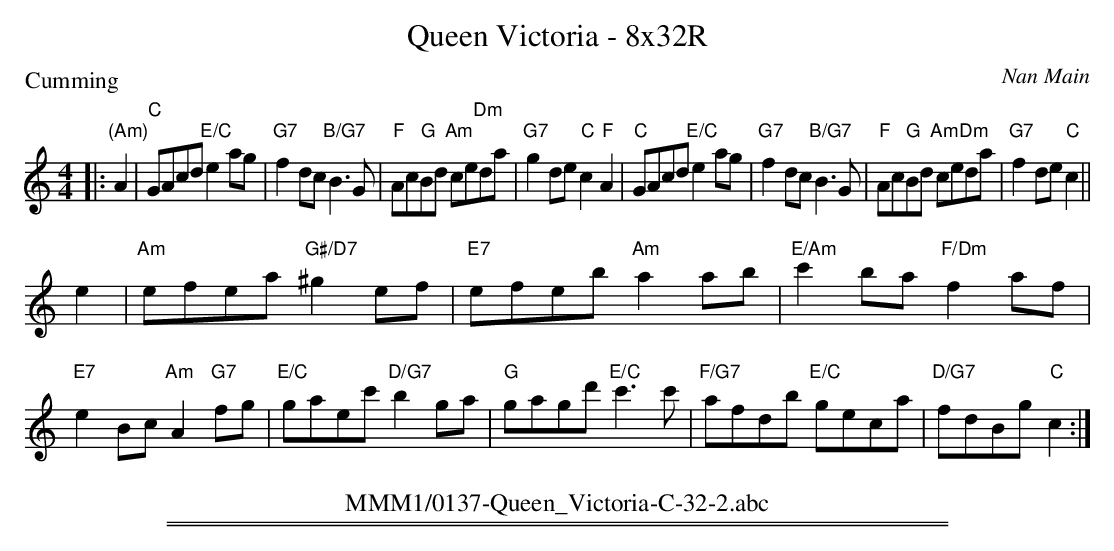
X:1
T: Queen Victoria - 8x32R
P: Cumming
C: Nan Main
M: 4/4
L: 1/8
K: C
|: "(Am)"A2 |\
"C"GAcd "E/C"e2ag | "G7"f2dc "B/G7"B3G | "F"Ac"G"Bd "Am"ce"Dm"da | "G7"g2de "C"c2"F"A2 |\
"C"GAcd "E/C"e2ag | "G7"f2dc "B/G7"B3G | "F"Ac"G"Bd "Am"ce"Dm"da | "G7"f2de "C"c2 ||
e2 |\
"Am"efea "G#/D7"^g2ef | "E7"efeb "Am"a2ab | "E/Am"c'2ba "F/Dm"f2af | "E7"e2Bc "Am"A2"G7"fg |\
"E/C"gaec' "D/G7"b2ga | "G"gagd' "E/C"c'3c' | "F/G7"afdb "E/C"geca | "D/G7"fdBg "C"c2 :|
